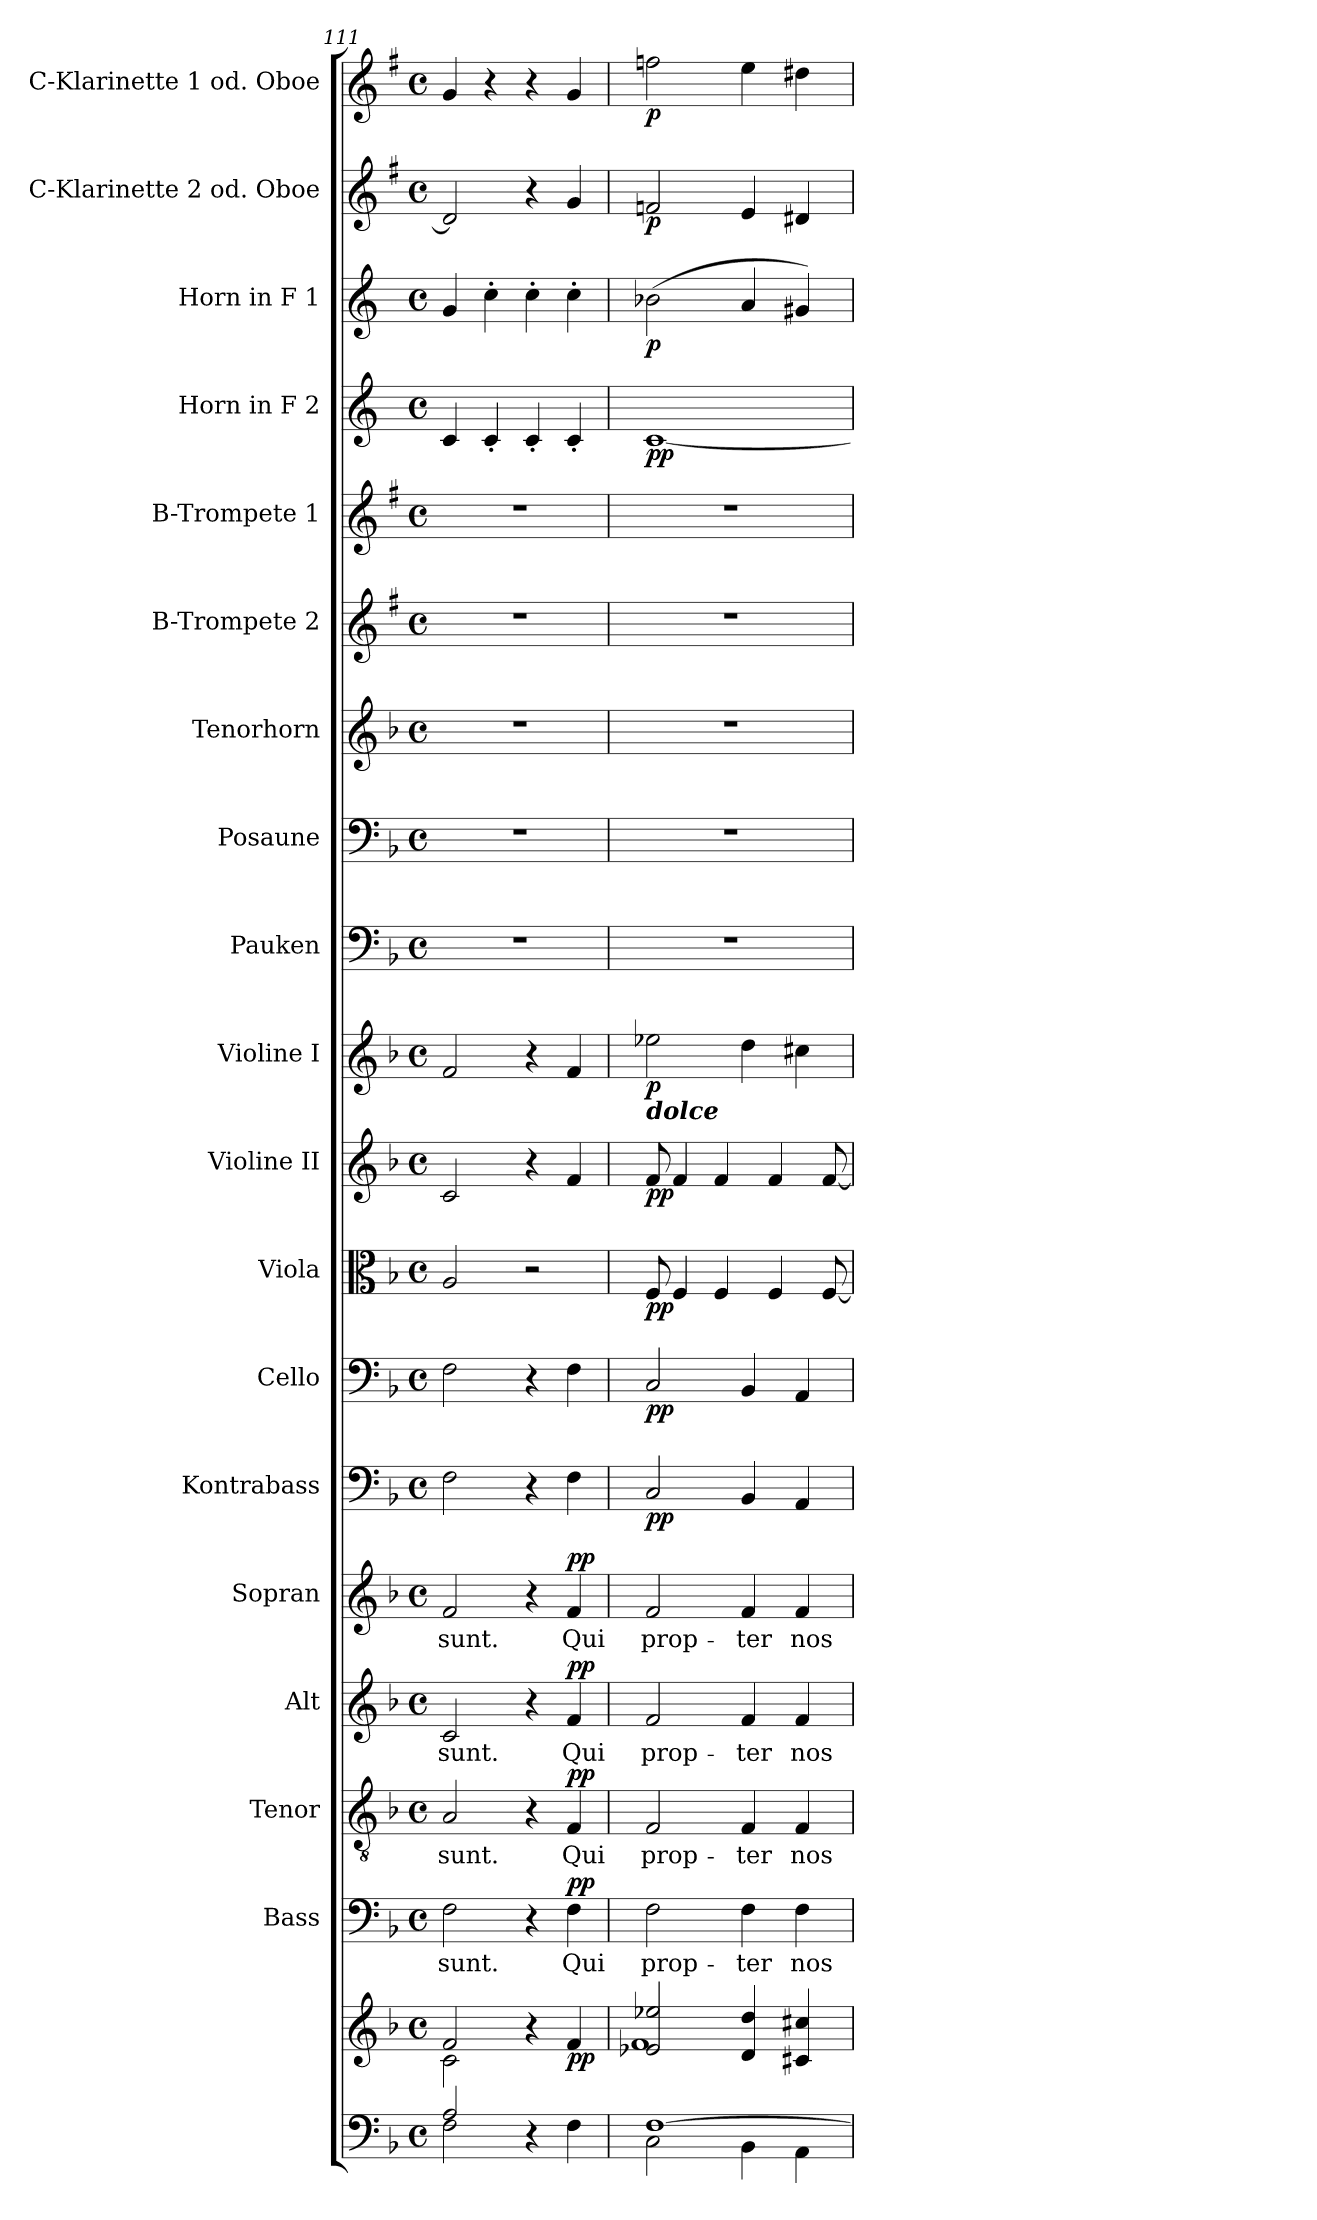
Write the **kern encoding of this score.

**kern	**kern	**dynam	**kern	**text	**dynam	**kern	**text	**dynam	**kern	**text	**dynam	**kern	**text	**dynam	**kern	**dynam	**kern	**dynam	**kern	**dynam	**kern	**dynam	**kern	**dynam	**kern	**kern	**kern	**kern	**kern	**kern	**dynam	**kern	**dynam	**kern	**dynam	**kern	**dynam
*part19	*part19	*part19	*part18	*part18	*part18	*part17	*part17	*part17	*part16	*part16	*part16	*part15	*part15	*part15	*part14	*part14	*part13	*part13	*part12	*part12	*part11	*part11	*part10	*part10	*part9	*part8	*part7	*part6	*part5	*part4	*part4	*part3	*part3	*part2	*part2	*part1	*part1
*staff20	*staff19	*staff19/20	*staff18	*staff18	*staff18	*staff17	*staff17	*staff17	*staff16	*staff16	*staff16	*staff15	*staff15	*staff15	*staff14	*staff14	*staff13	*staff13	*staff12	*staff12	*staff11	*staff11	*staff10	*staff10	*staff9	*staff8	*staff7	*staff6	*staff5	*staff4	*staff4	*staff3	*staff3	*staff2	*staff2	*staff1	*staff1
*	*	*	*I"Bass	*	*	*I"Tenor	*	*	*I"Alt	*	*	*I"Sopran	*	*	*I"Kontrabass	*	*I"Cello	*	*I"Viola	*	*I"Violine II	*	*I"Violine I	*	*I"Pauken	*I"Posaune	*I"Tenorhorn	*I"B-Trompete 2	*I"B-Trompete 1	*I"Horn in F 2	*	*I"Horn in F 1	*	*I"C-Klarinette 2 od. Oboe	*	*I"C-Klarinette 1 od. Oboe	*
*	*	*	*I'B.	*	*	*I'T.	*	*	*I'A.	*	*	*I'S.	*	*	*I'Kb.	*	*	*	*I'Vla.	*	*I'Vl. II	*	*I'Vl. I	*	*I'Pk.	*I'Pos.	*I'T. Hrn.	*I'B Trp. 2	*I'B Trp. 1	*	*	*	*	*I'C Kl. 2	*	*I'C Kl. 1	*
*clefF4	*clefG2	*	*clefF4	*	*	*clefGv2	*	*	*clefG2	*	*	*clefG2	*	*	*clefF4	*	*clefF4	*	*clefC3	*	*clefG2	*	*clefG2	*	*clefF4	*clefF4	*clefG2	*clefG2	*clefG2	*clefG2	*	*clefG2	*	*clefG2	*	*clefG2	*
*	*	*	*	*	*	*	*	*	*	*	*	*	*	*	*ITrd7c12	*	*	*	*	*	*	*	*	*	*	*	*ITrd8c14	*ITrd1c2	*ITrd1c2	*ITrd4c7	*	*ITrd4c7	*	*ITrd1c2	*	*ITrd1c2	*
*k[b-]	*k[b-]	*	*k[b-]	*	*	*k[b-]	*	*	*k[b-]	*	*	*k[b-]	*	*	*k[b-]	*	*k[b-]	*	*k[b-]	*	*k[b-]	*	*k[b-]	*	*k[b-]	*k[b-]	*k[b-]	*k[b-]	*k[b-]	*k[b-]	*	*k[b-]	*	*k[b-]	*	*k[b-]	*
*F:	*F:	*	*F:	*	*	*F:	*	*	*F:	*	*	*F:	*	*	*F:	*	*F:	*	*F:	*	*F:	*	*F:	*	*F:	*F:	*F:	*F:	*F:	*F:	*	*F:	*	*F:	*	*F:	*
*M4/4	*M4/4	*	*M4/4	*	*	*M4/4	*	*	*M4/4	*	*	*M4/4	*	*	*M4/4	*	*M4/4	*	*M4/4	*	*M4/4	*	*M4/4	*	*M4/4	*M4/4	*M4/4	*M4/4	*M4/4	*M4/4	*	*M4/4	*	*M4/4	*	*M4/4	*
*met(c)	*met(c)	*	*met(c)	*	*	*met(c)	*	*	*met(c)	*	*	*met(c)	*	*	*met(c)	*	*met(c)	*	*met(c)	*	*met(c)	*	*met(c)	*	*met(c)	*met(c)	*met(c)	*met(c)	*met(c)	*met(c)	*	*met(c)	*	*met(c)	*	*met(c)	*
=111	=111	=111	=111	=111	=111	=111	=111	=111	=111	=111	=111	=111	=111	=111	=111	=111	=111	=111	=111	=111	=111	=111	=111	=111	=111	=111	=111	=111	=111	=111	=111	=111	=111	=111	=111	=111	=111
*^	*^	*	*	*	*	*	*	*	*	*	*	*	*	*	*	*	*	*	*	*	*	*	*	*	*	*	*	*	*	*	*	*	*	*	*	*	*
!	!	!	!	!	!	!LO:LY:b	!	!	!LO:LY:b	!	!	!LO:LY:b	!	!	!LO:LY:b	!	!	!	!	!	!	!	!	!	!	!	!	!	!	!	!	!	!	!	!	!	!	!	!
2A/	2F\	2f/	2c\	.	2F\	sunt.	.	2A/	sunt.	.	2c/	sunt.	.	2f/	sunt.	.	2FF\	.	2F\	.	2A/	.	2c/	.	2f/	.	1r	1r	1r	1r	1r	4F/	.	4c/	.	2c/]	.	4f/	.
.	.	.	.	.	.	.	.	.	.	.	.	.	.	.	.	.	.	.	.	.	.	.	.	.	.	.	.	.	.	.	.	4F'</	.	4f'>\	.	.	.	4r	.
2ryy	4r	4r	2ryy	.	4r	.	.	4r	.	.	4r	.	.	4r	.	.	4r	.	4r	.	2r	.	4r	.	4r	.	.	.	.	.	.	4F'</	.	4f'>\	.	4r	.	4r	.
!	!	!	!	!LO:DY:b	!	!LO:LY:b	!LO:DY:a	!	!LO:LY:b	!LO:DY:a	!	!LO:LY:b	!LO:DY:a	!	!LO:LY:b	!LO:DY:a	!	!	!	!	!	!	!	!	!	!	!	!	!	!	!	!	!	!	!	!	!	!	!
.	4F\	4f/	.	pp	4F\	Qui	pp	4F/	Qui	pp	4f/	Qui	pp	4f/	Qui	pp	4FF\	.	4F\	.	.	.	4f/	.	4f/	.	.	.	.	.	.	4F'</	.	4f'>\	.	4f/	.	4f/	.
=112	=112	=112	=112	=112	=112	=112	=112	=112	=112	=112	=112	=112	=112	=112	=112	=112	=112	=112	=112	=112	=112	=112	=112	=112	=112	=112	=112	=112	=112	=112	=112	=112	=112	=112	=112	=112	=112	=112	=112
!	!	!	!	!	!	!	!	!	!	!	!	!	!	!	!	!	!	!	!	!	!	!	!	!	!LO:TX:b:Bi:t=dolce	!	!	!	!	!	!	!	!	!	!	!	!	!	!
!	!	!	!	!	!	!LO:LY:b	!	!	!LO:LY:b	!	!	!LO:LY:b	!	!	!LO:LY:b	!	!	!LO:DY:b	!	!LO:DY:b	!	!LO:DY:b	!	!LO:DY:b	!	!LO:DY:b	!	!	!	!	!	!	!LO:DY:b	!	!LO:DY:b	!	!LO:DY:b	!	!LO:DY:b
[>1F	2C\	2e-X/ 2ee-X/	1f	.	2F\	prop-	.	2F/	prop-	.	2f/	prop-	.	2f/	prop-	.	2CC/	pp	2C/	pp	8F/	pp	8f/	pp	2ee-X\	p	1r	1r	1r	1r	1r	[1F	pp	(>2e-X\	p	2e-X/	p	2ee-X\	p
.	.	.	.	.	.	.	.	.	.	.	.	.	.	.	.	.	.	.	.	.	4F/	.	4f/	.	.	.	.	.	.	.	.	.	.	.	.	.	.	.	.
.	.	.	.	.	.	.	.	.	.	.	.	.	.	.	.	.	.	.	.	.	4F/	.	4f/	.	.	.	.	.	.	.	.	.	.	.	.	.	.	.	.
!	!	!	!	!	!	!LO:LY:b	!	!	!LO:LY:b	!	!	!LO:LY:b	!	!	!LO:LY:b	!	!	!	!	!	!	!	!	!	!	!	!	!	!	!	!	!	!	!	!	!	!	!	!
.	4BB-\	4d/ 4dd/	.	.	4F\	-ter	.	4F/	-ter	.	4f/	-ter	.	4f/	-ter	.	4BBB-/	.	4BB-/	.	.	.	.	.	4dd\	.	.	.	.	.	.	.	.	4d/	.	4d/	.	4dd\	.
.	.	.	.	.	.	.	.	.	.	.	.	.	.	.	.	.	.	.	.	.	4F/	.	4f/	.	.	.	.	.	.	.	.	.	.	.	.	.	.	.	.
!	!	!	!	!	!	!LO:LY:b	!	!	!LO:LY:b	!	!	!LO:LY:b	!	!	!LO:LY:b	!	!	!	!	!	!	!	!	!	!	!	!	!	!	!	!	!	!	!	!	!	!	!	!
.	4AA\	4c#X/ 4cc#X/	.	.	4F\	nos	.	4F/	nos	.	4f/	nos	.	4f/	nos	.	4AAA/	.	4AA/	.	.	.	.	.	4cc#X\	.	.	.	.	.	.	.	.	4c#X/)	.	4c#X/	.	4cc#X\	.
.	.	.	.	.	.	.	.	.	.	.	.	.	.	.	.	.	.	.	.	.	[8F/	.	[8f/	.	.	.	.	.	.	.	.	.	.	.	.	.	.	.	.
*v	*v	*	*	*	*	*	*	*	*	*	*	*	*	*	*	*	*	*	*	*	*	*	*	*	*	*	*	*	*	*	*	*	*	*	*	*	*	*	*
*	*v	*v	*	*	*	*	*	*	*	*	*	*	*	*	*	*	*	*	*	*	*	*	*	*	*	*	*	*	*	*	*	*	*	*	*	*	*	*
=	=	=	=	=	=	=	=	=	=	=	=	=	=	=	=	=	=	=	=	=	=	=	=	=	=	=	=	=	=	=	=	=	=	=	=	=	=
*-	*-	*-	*-	*-	*-	*-	*-	*-	*-	*-	*-	*-	*-	*-	*-	*-	*-	*-	*-	*-	*-	*-	*-	*-	*-	*-	*-	*-	*-	*-	*-	*-	*-	*-	*-	*-	*-
